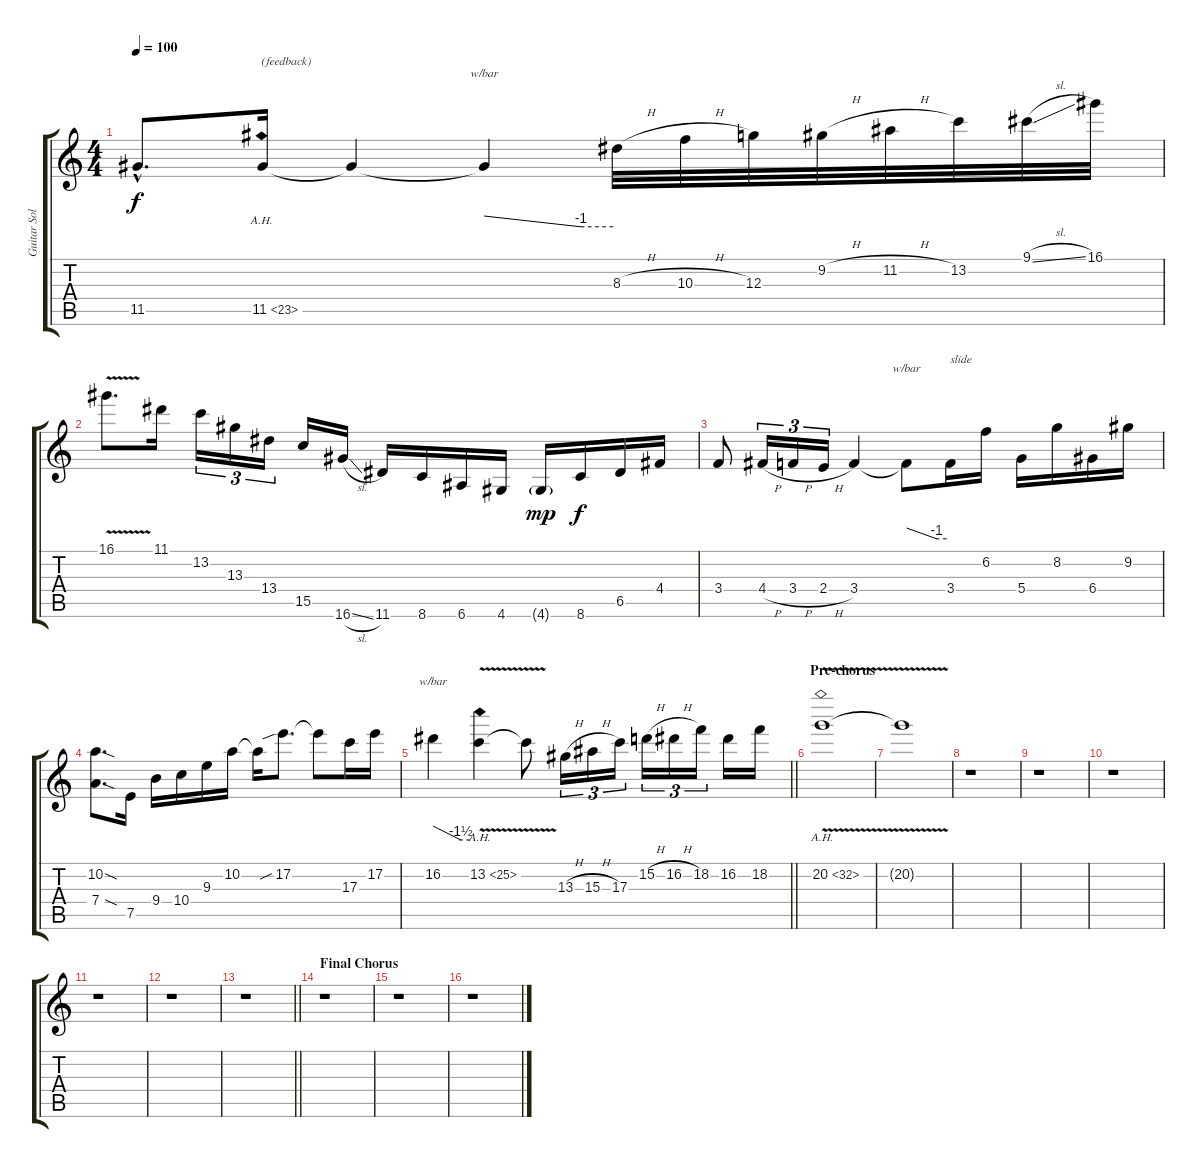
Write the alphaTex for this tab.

\track ("Guitar Solo" "Guitar Sol") {instrument overdrivenguitar}
\staff {score tabs}
\tuning (E4 B3 G3 D3 A2 E2) {hide}
\ts (4 4)
\tempo 100
\clef g2
\ks c
11.5{hac}.8{d dy f} 11.5{ah 12}.16{txt "(feedback)"} 11.5{t}.4 11.5{t}.4{tbe (custom default 0 0 45 -4 60 -4)} 8.3{h}.32 10.3{h}.32 12.3.32 9.2{h}.32 11.2{h}.32 13.2.32 9.1{sl}.32 16.1.32 |
16.1{v}.8{d} 11.1.16 13.2.16{tu (3 2)} 13.3.16{tu (3 2)} 13.4.16{tu (3 2)} 15.5.16 16.6{sl}.16 11.6.16 8.6.16 6.6.16 4.6.16 4.6{g}.16{dy mp} 8.6.16{dy f} 6.5.16 4.4.16 |
3.4.8 4.4{h}.16{tu (3 2)} 3.4{h}.16{tu (3 2)} 2.4{h}.16{tu (3 2)} 3.4.4 3.4{t}.8{tbe (custom default 0 0 45 -4 60 -4)} 3.4.16{txt "slide"} 6.2.16 5.4.16 8.2.16 6.4.16 9.2.16 |
(10.2{sod} 7.4{sod}).8{d} 7.5.16 9.4.16 10.4.16 9.3.16 10.2.16 10.2{t}.16 17.2{sib}.8{d} 17.2{t}.8 17.3.16 17.2.16 |
\barLineRight lightlight
16.2.4{tbe (custom default 0 0 45 -6 60 -6)} 13.2{ah 12 v}.4 13.2{t}.8 13.3{h}.16{tu (3 2)} 15.3{h}.16{tu (3 2)} 17.3.16{tu (3 2)} 15.2{h}.16{tu (3 2)} 16.2{h}.16{tu (3 2)} 18.2.16{tu (3 2)} 16.2.16 18.2.16 |
\section ("" "Pre-chorus")
20.2{ah 12 v}.1{volume 0} |
20.2{t}.1 |
r.1 |
r.1 |
r.1 |
r.1 |
r.1 |
\barLineRight lightlight
r.1 |
\section ("" "Final Chorus")
r.1 |
r.1 |
r.1
